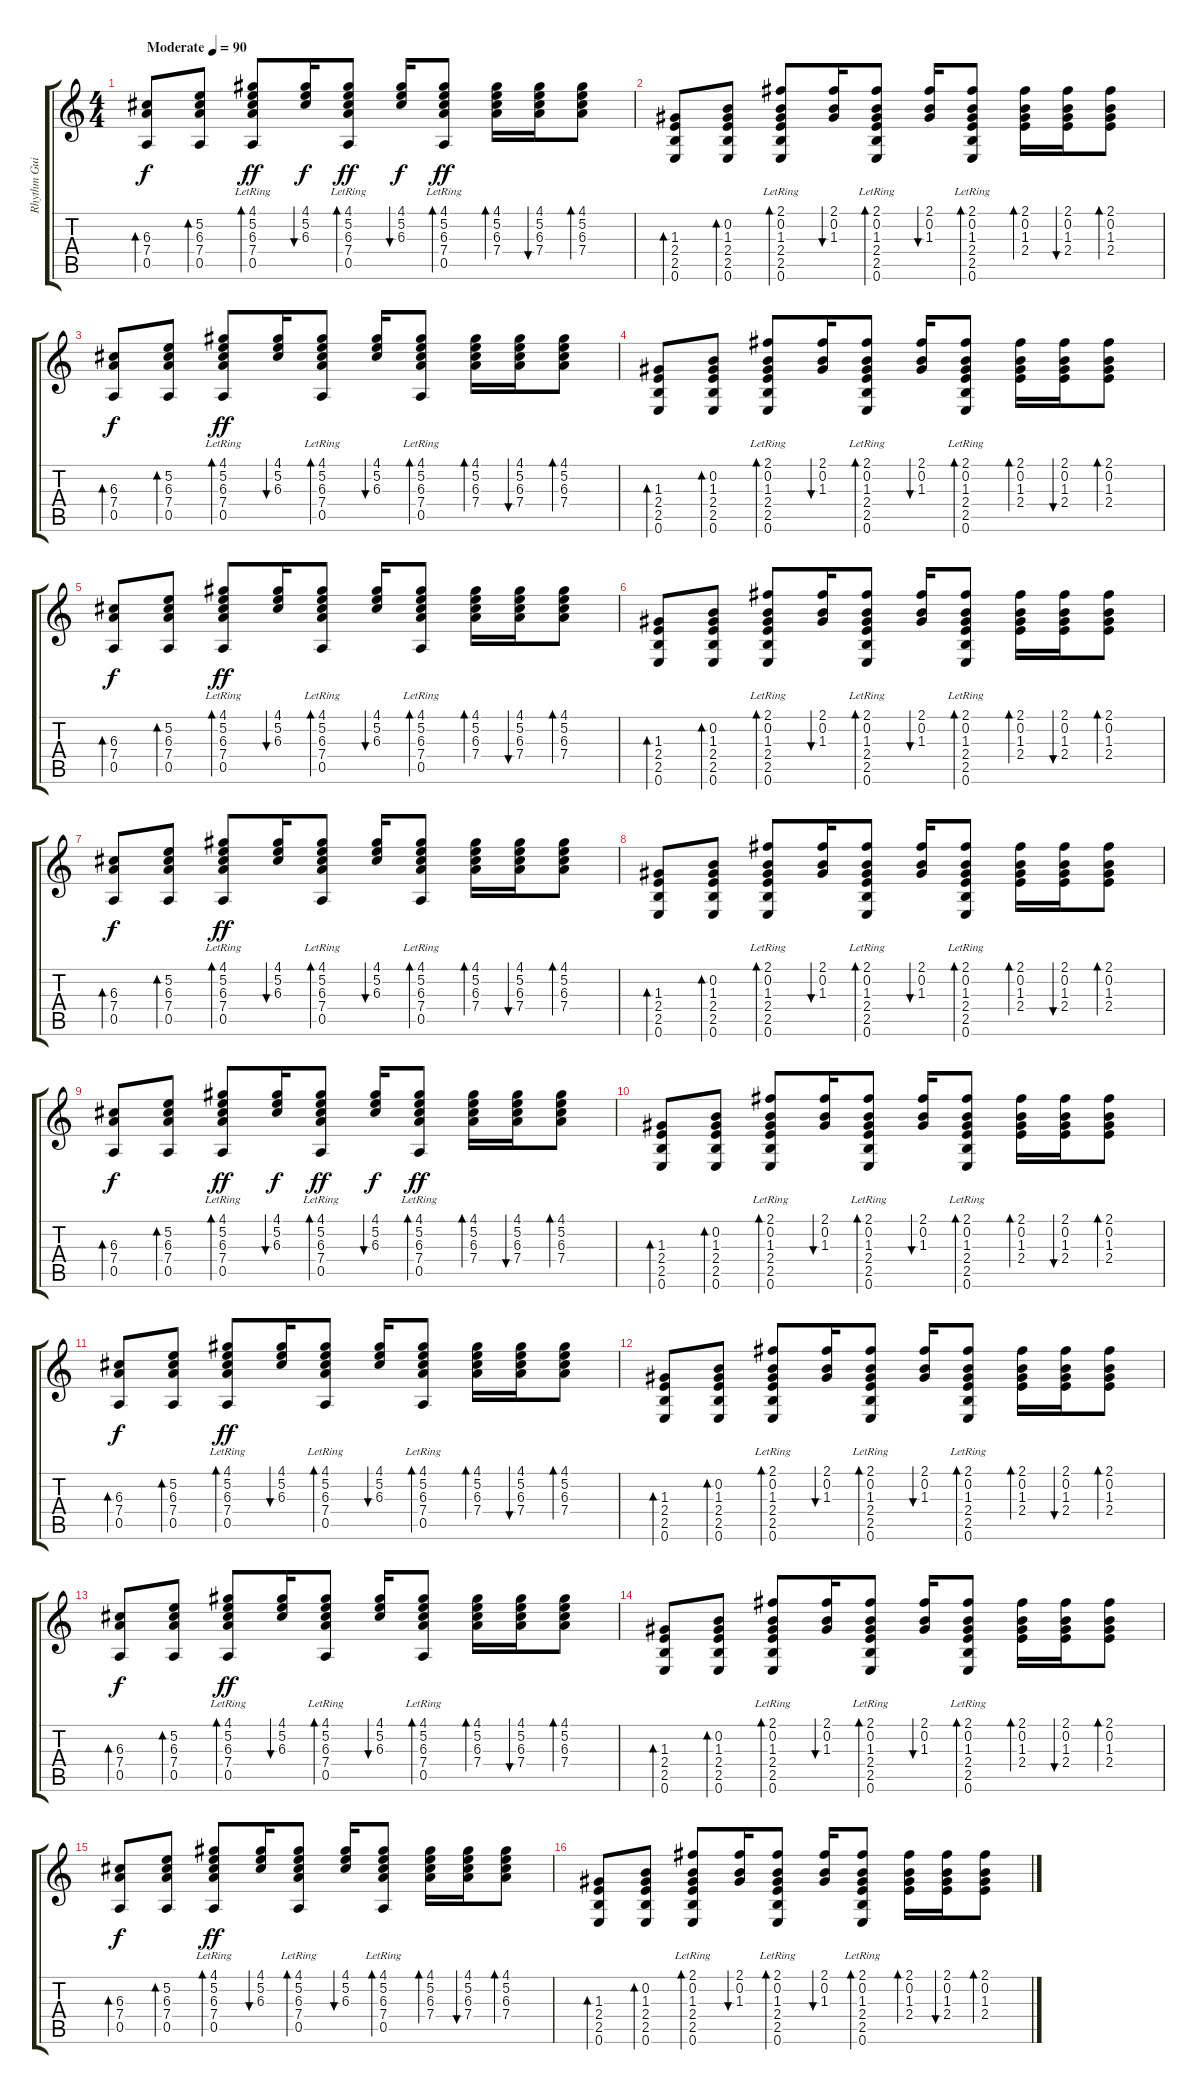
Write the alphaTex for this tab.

\track ("Rhythm Guitar" "Rhythm Gui") {instrument acousticguitarsteel}
\staff {score tabs}
\tuning (E4 B3 G3 D3 A2 E2) {hide}
\ts (4 4)
\tempo (90 "Moderate")
\clef g2
\ks c
(6.3 7.4 0.5).8{bd 60 dy f instrument acousticguitarsteel} (5.2 6.3 7.4 0.5).8{bd 60} (4.1 5.2 6.3 7.4{lr} 0.5{lr}).8{bd 60 dy ff} (4.1 5.2 6.3).16{bu 60 dy f} (4.1 5.2 6.3 7.4{lr} 0.5{lr}).8{bd 60 dy ff} (4.1 5.2 6.3).16{bu 60 dy f} (4.1 5.2 6.3 7.4 0.5{lr}).8{bd 60 dy ff} (4.1 5.2 6.3 7.4).16{bd 60} (4.1 5.2 6.3 7.4).16{bu 60} (4.1 5.2 6.3 7.4).8{bd 60} |
(1.3 2.4 2.5 0.6).8{bd 60} (0.2 1.3 2.4 2.5 0.6).8{bd 60} (2.1 0.2 1.3 2.4{lr} 2.5{lr} 0.6{lr}).8{bd 60} (2.1 0.2 1.3).16{bu 60} (2.1 0.2 1.3 2.4{lr} 2.5{lr} 0.6{lr}).8{bd 60} (2.1 0.2 1.3).16{bu 60} (2.1 0.2 1.3 2.4 2.5{lr} 0.6).8{bd 60 txt ""} (2.1 0.2 1.3 2.4).16{bd 60} (2.1 0.2 1.3 2.4).16{bu 60} (2.1 0.2 1.3 2.4).8{bd 60} |
(6.3 7.4 0.5).8{bd 60 dy f} (5.2 6.3 7.4 0.5).8{bd 60} (4.1 5.2 6.3 7.4{lr} 0.5{lr}).8{bd 60 dy ff} (4.1 5.2 6.3).16{bu 60} (4.1 5.2 6.3 7.4{lr} 0.5{lr}).8{bd 60} (4.1 5.2 6.3).16{bu 60} (4.1 5.2 6.3 7.4 0.5{lr}).8{bd 60} (4.1 5.2 6.3 7.4).16{bd 60} (4.1 5.2 6.3 7.4).16{bu 60} (4.1 5.2 6.3 7.4).8{bd 60} |
(1.3 2.4 2.5 0.6).8{bd 60} (0.2 1.3 2.4 2.5 0.6).8{bd 60} (2.1 0.2 1.3 2.4{lr} 2.5{lr} 0.6{lr}).8{bd 60} (2.1 0.2 1.3).16{bu 60} (2.1 0.2 1.3 2.4{lr} 2.5{lr} 0.6{lr}).8{bd 60} (2.1 0.2 1.3).16{bu 60} (2.1 0.2 1.3 2.4 2.5{lr} 0.6).8{bd 60} (2.1 0.2 1.3 2.4).16{bd 60} (2.1 0.2 1.3 2.4).16{bu 60} (2.1 0.2 1.3 2.4).8{bd 60} |
(6.3 7.4 0.5).8{bd 60 dy f} (5.2 6.3 7.4 0.5).8{bd 60} (4.1 5.2 6.3 7.4{lr} 0.5{lr}).8{bd 60 dy ff} (4.1 5.2 6.3).16{bu 60} (4.1 5.2 6.3 7.4{lr} 0.5{lr}).8{bd 60} (4.1 5.2 6.3).16{bu 60} (4.1 5.2 6.3 7.4 0.5{lr}).8{bd 60} (4.1 5.2 6.3 7.4).16{bd 60} (4.1 5.2 6.3 7.4).16{bu 60} (4.1 5.2 6.3 7.4).8{bd 60} |
(1.3 2.4 2.5 0.6).8{bd 60} (0.2 1.3 2.4 2.5 0.6).8{bd 60} (2.1 0.2 1.3 2.4{lr} 2.5{lr} 0.6{lr}).8{bd 60} (2.1 0.2 1.3).16{bu 60} (2.1 0.2 1.3 2.4{lr} 2.5{lr} 0.6{lr}).8{bd 60} (2.1 0.2 1.3).16{bu 60} (2.1 0.2 1.3 2.4 2.5{lr} 0.6).8{bd 60} (2.1 0.2 1.3 2.4).16{bd 60} (2.1 0.2 1.3 2.4).16{bu 60} (2.1 0.2 1.3 2.4).8{bd 60} |
(6.3 7.4 0.5).8{bd 60 dy f} (5.2 6.3 7.4 0.5).8{bd 60} (4.1 5.2 6.3 7.4{lr} 0.5{lr}).8{bd 60 dy ff} (4.1 5.2 6.3).16{bu 60} (4.1 5.2 6.3 7.4{lr} 0.5{lr}).8{bd 60} (4.1 5.2 6.3).16{bu 60} (4.1 5.2 6.3 7.4 0.5{lr}).8{bd 60} (4.1 5.2 6.3 7.4).16{bd 60} (4.1 5.2 6.3 7.4).16{bu 60} (4.1 5.2 6.3 7.4).8{bd 60} |
(1.3 2.4 2.5 0.6).8{bd 60} (0.2 1.3 2.4 2.5 0.6).8{bd 60} (2.1 0.2 1.3 2.4{lr} 2.5{lr} 0.6{lr}).8{bd 60} (2.1 0.2 1.3).16{bu 60} (2.1 0.2 1.3 2.4{lr} 2.5{lr} 0.6{lr}).8{bd 60} (2.1 0.2 1.3).16{bu 60} (2.1 0.2 1.3 2.4 2.5{lr} 0.6).8{bd 60} (2.1 0.2 1.3 2.4).16{bd 60 txt ""} (2.1 0.2 1.3 2.4).16{bu 60} (2.1 0.2 1.3 2.4).8{bd 60} |
(6.3 7.4 0.5).8{bd 60 dy f} (5.2 6.3 7.4 0.5).8{bd 60} (4.1 5.2 6.3 7.4{lr} 0.5{lr}).8{bd 60 dy ff} (4.1 5.2 6.3).16{bu 60 dy f} (4.1 5.2 6.3 7.4{lr} 0.5{lr}).8{bd 60 dy ff} (4.1 5.2 6.3).16{bu 60 dy f} (4.1 5.2 6.3 7.4 0.5{lr}).8{bd 60 dy ff} (4.1 5.2 6.3 7.4).16{bd 60} (4.1 5.2 6.3 7.4).16{bu 60} (4.1 5.2 6.3 7.4).8{bd 60} |
(1.3 2.4 2.5 0.6).8{bd 60} (0.2 1.3 2.4 2.5 0.6).8{bd 60} (2.1 0.2 1.3 2.4{lr} 2.5{lr} 0.6{lr}).8{bd 60} (2.1 0.2 1.3).16{bu 60} (2.1 0.2 1.3 2.4{lr} 2.5{lr} 0.6{lr}).8{bd 60} (2.1 0.2 1.3).16{bu 60} (2.1 0.2 1.3 2.4 2.5{lr} 0.6).8{bd 60} (2.1 0.2 1.3 2.4).16{bd 60} (2.1 0.2 1.3 2.4).16{bu 60} (2.1 0.2 1.3 2.4).8{bd 60} |
(6.3 7.4 0.5).8{bd 60 dy f} (5.2 6.3 7.4 0.5).8{bd 60} (4.1 5.2 6.3 7.4{lr} 0.5{lr}).8{bd 60 dy ff} (4.1 5.2 6.3).16{bu 60} (4.1 5.2 6.3 7.4{lr} 0.5{lr}).8{bd 60} (4.1 5.2 6.3).16{bu 60} (4.1 5.2 6.3 7.4 0.5{lr}).8{bd 60} (4.1 5.2 6.3 7.4).16{bd 60} (4.1 5.2 6.3 7.4).16{bu 60} (4.1 5.2 6.3 7.4).8{bd 60} |
(1.3 2.4 2.5 0.6).8{bd 60} (0.2 1.3 2.4 2.5 0.6).8{bd 60} (2.1 0.2 1.3 2.4{lr} 2.5{lr} 0.6{lr}).8{bd 60} (2.1 0.2 1.3).16{bu 60} (2.1 0.2 1.3 2.4{lr} 2.5{lr} 0.6{lr}).8{bd 60} (2.1 0.2 1.3).16{bu 60} (2.1 0.2 1.3 2.4 2.5{lr} 0.6).8{bd 60} (2.1 0.2 1.3 2.4).16{bd 60} (2.1 0.2 1.3 2.4).16{bu 60} (2.1 0.2 1.3 2.4).8{bd 60} |
(6.3 7.4 0.5).8{bd 60 dy f} (5.2 6.3 7.4 0.5).8{bd 60} (4.1 5.2 6.3 7.4{lr} 0.5{lr}).8{bd 60 dy ff} (4.1 5.2 6.3).16{bu 60} (4.1 5.2 6.3 7.4{lr} 0.5{lr}).8{bd 60} (4.1 5.2 6.3).16{bu 60} (4.1 5.2 6.3 7.4 0.5{lr}).8{bd 60} (4.1 5.2 6.3 7.4).16{bd 60} (4.1 5.2 6.3 7.4).16{bu 60} (4.1 5.2 6.3 7.4).8{bd 60} |
(1.3 2.4 2.5 0.6).8{bd 60} (0.2 1.3 2.4 2.5 0.6).8{bd 60} (2.1 0.2 1.3 2.4{lr} 2.5{lr} 0.6{lr}).8{bd 60} (2.1 0.2 1.3).16{bu 60} (2.1 0.2 1.3 2.4{lr} 2.5{lr} 0.6{lr}).8{bd 60} (2.1 0.2 1.3).16{bu 60} (2.1 0.2 1.3 2.4 2.5{lr} 0.6).8{bd 60} (2.1 0.2 1.3 2.4).16{bd 60} (2.1 0.2 1.3 2.4).16{bu 60} (2.1 0.2 1.3 2.4).8{bd 60} |
(6.3 7.4 0.5).8{bd 60 dy f} (5.2 6.3 7.4 0.5).8{bd 60} (4.1 5.2 6.3 7.4{lr} 0.5{lr}).8{bd 60 dy ff} (4.1 5.2 6.3).16{bu 60} (4.1 5.2 6.3 7.4{lr} 0.5{lr}).8{bd 60} (4.1 5.2 6.3).16{bu 60} (4.1 5.2 6.3 7.4 0.5{lr}).8{bd 60} (4.1 5.2 6.3 7.4).16{bd 60} (4.1 5.2 6.3 7.4).16{bu 60} (4.1 5.2 6.3 7.4).8{bd 60} |
(1.3 2.4 2.5 0.6).8{bd 60} (0.2 1.3 2.4 2.5 0.6).8{bd 60} (2.1 0.2 1.3 2.4{lr} 2.5{lr} 0.6{lr}).8{bd 60} (2.1 0.2 1.3).16{bu 60} (2.1 0.2 1.3 2.4{lr} 2.5{lr} 0.6{lr}).8{bd 60} (2.1 0.2 1.3).16{bu 60} (2.1 0.2 1.3 2.4 2.5{lr} 0.6).8{bd 60} (2.1 0.2 1.3 2.4).16{bd 60} (2.1 0.2 1.3 2.4).16{bu 60} (2.1 0.2 1.3 2.4).8{bd 60}
